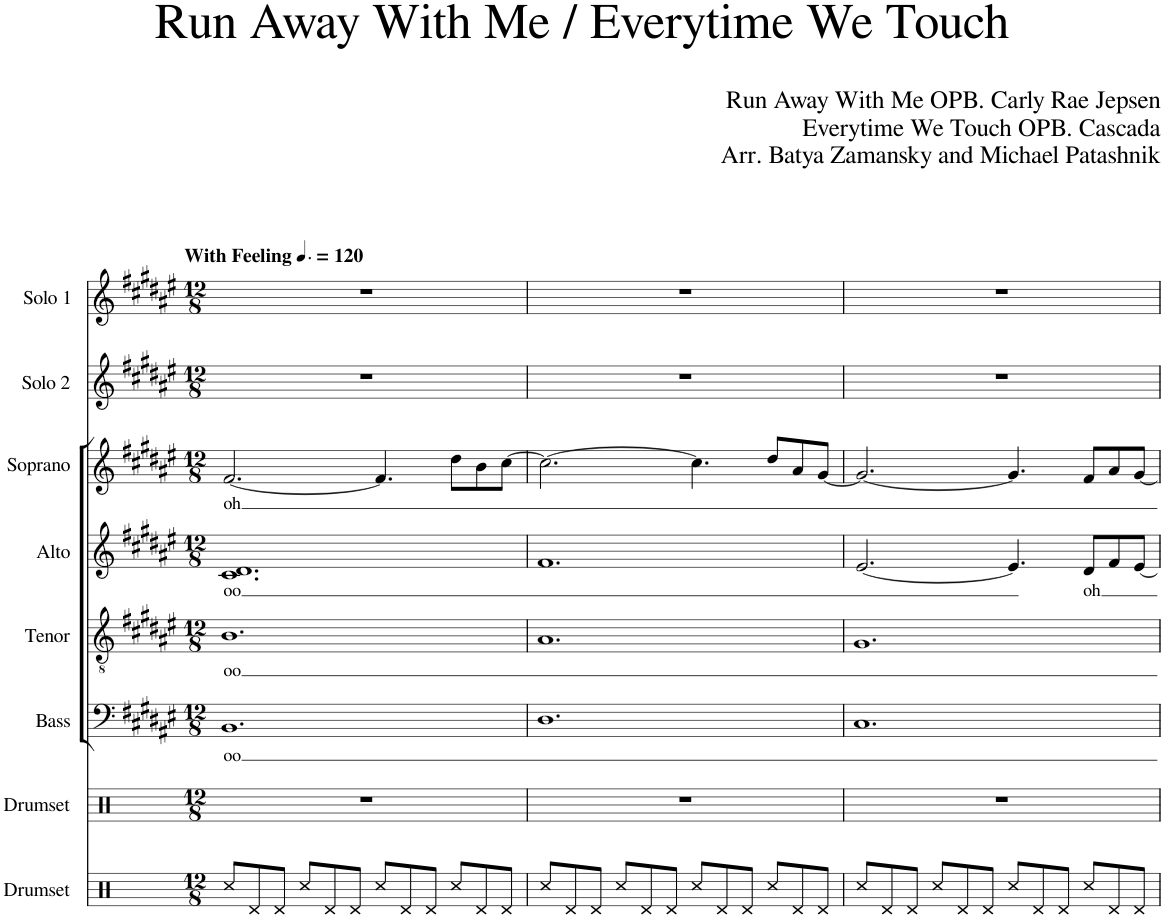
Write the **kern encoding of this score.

**kern	**kern	**kern	**text	**kern	**text	**kern	**text	**kern	**text	**kern	**kern
*part8	*part7	*part6	*part6	*part5	*part5	*part4	*part4	*part3	*part3	*part2	*part1
*staff8	*staff7	*staff6	*staff6	*staff5	*staff5	*staff4	*staff4	*staff3	*staff3	*staff2	*staff1
*I"Drumset	*I"Drumset	*I"Bass	*	*I"Tenor	*	*I"Alto	*	*I"Soprano	*	*I"Solo 2	*I"Solo 1
*I'Drs.	*I'Drs.	*I'B.	*	*I'T.	*	*I'A.	*	*I'S.	*	*I'Sol 2.	*I'Sol 1.
*clefX	*clefX	*clefF4	*	*clefGv2	*	*clefG2	*	*clefG2	*	*clefG2	*clefG2
*k[]	*k[]	*k[f#c#g#d#a#e#]	*	*k[f#c#g#d#a#e#]	*	*k[f#c#g#d#a#e#]	*	*k[f#c#g#d#a#e#]	*	*k[f#c#g#d#a#e#]	*k[f#c#g#d#a#e#]
*M12/8	*M12/8	*M12/8	*	*M12/8	*	*M12/8	*	*M12/8	*	*M12/8	*M12/8
*MM180	*MM180	*MM180	*	*MM180	*	*MM180	*	*MM180	*	*MM180	*MM180
=1	=1	=1	=1	=1	=1	=1	=1	=1	=1	=1	=1
!	!	!	!	!	!	!	!	!	!	!	!LO:TX:a:B:t=With Feeling
!	!	!	!LO:LY:b	!	!LO:LY:b	!	!LO:LY:b	!	!LO:LY:b	!	!
8Rcc/L	1.r	1.BB	oo	1.B	oo	1.c# 1.d#	oo	[2.f#/	-oh	1.r	1.r
8Rd/	.	.	.	.	.	.	.	.	.	.	.
8Rd/J	.	.	.	.	.	.	.	.	.	.	.
8Rcc/L	.	.	.	.	.	.	.	.	.	.	.
8Rd/	.	.	.	.	.	.	.	.	.	.	.
8Rd/J	.	.	.	.	.	.	.	.	.	.	.
8Rcc/L	.	.	.	.	.	.	.	4.f#/]	.	.	.
8Rd/	.	.	.	.	.	.	.	.	.	.	.
8Rd/J	.	.	.	.	.	.	.	.	.	.	.
8Rcc/L	.	.	.	.	.	.	.	8dd#\L	.	.	.
8Rd/	.	.	.	.	.	.	.	8b\	.	.	.
8Rd/J	.	.	.	.	.	.	.	[8cc#\J	.	.	.
=2	=2	=2	=2	=2	=2	=2	=2	=2	=2	=2	=2
8Rcc/L	1.r	1.D#	.	1.A#	.	1.f#	.	2.cc#\_	.	1.r	1.r
8Rd/	.	.	.	.	.	.	.	.	.	.	.
8Rd/J	.	.	.	.	.	.	.	.	.	.	.
8Rcc/L	.	.	.	.	.	.	.	.	.	.	.
8Rd/	.	.	.	.	.	.	.	.	.	.	.
8Rd/J	.	.	.	.	.	.	.	.	.	.	.
8Rcc/L	.	.	.	.	.	.	.	4.cc#\]	.	.	.
8Rd/	.	.	.	.	.	.	.	.	.	.	.
8Rd/J	.	.	.	.	.	.	.	.	.	.	.
8Rcc/L	.	.	.	.	.	.	.	8dd#/L	.	.	.
8Rd/	.	.	.	.	.	.	.	8a#/	.	.	.
8Rd/J	.	.	.	.	.	.	.	[8g#/J	.	.	.
=3	=3	=3	=3	=3	=3	=3	=3	=3	=3	=3	=3
8Rcc/L	1.r	1.C#	.	1.G#	.	[2.e#/	.	2.g#/_	.	1.r	1.r
8Rd/	.	.	.	.	.	.	.	.	.	.	.
8Rd/J	.	.	.	.	.	.	.	.	.	.	.
8Rcc/L	.	.	.	.	.	.	.	.	.	.	.
8Rd/	.	.	.	.	.	.	.	.	.	.	.
8Rd/J	.	.	.	.	.	.	.	.	.	.	.
8Rcc/L	.	.	.	.	.	4.e#/]	.	4.g#/]	.	.	.
8Rd/	.	.	.	.	.	.	.	.	.	.	.
8Rd/J	.	.	.	.	.	.	.	.	.	.	.
!	!	!	!	!	!	!	!LO:LY:b	!	!	!	!
8Rcc/L	.	.	.	.	.	8d#/L	oh	8f#/L	.	.	.
8Rd/	.	.	.	.	.	8f#/	.	8a#/	.	.	.
8Rd/J	.	.	.	.	.	[8e#/J	.	[8g#/J	.	.	.
=	=	=	=	=	=	=	=	=	=	=	=
*-	*-	*-	*-	*-	*-	*-	*-	*-	*-	*-	*-
